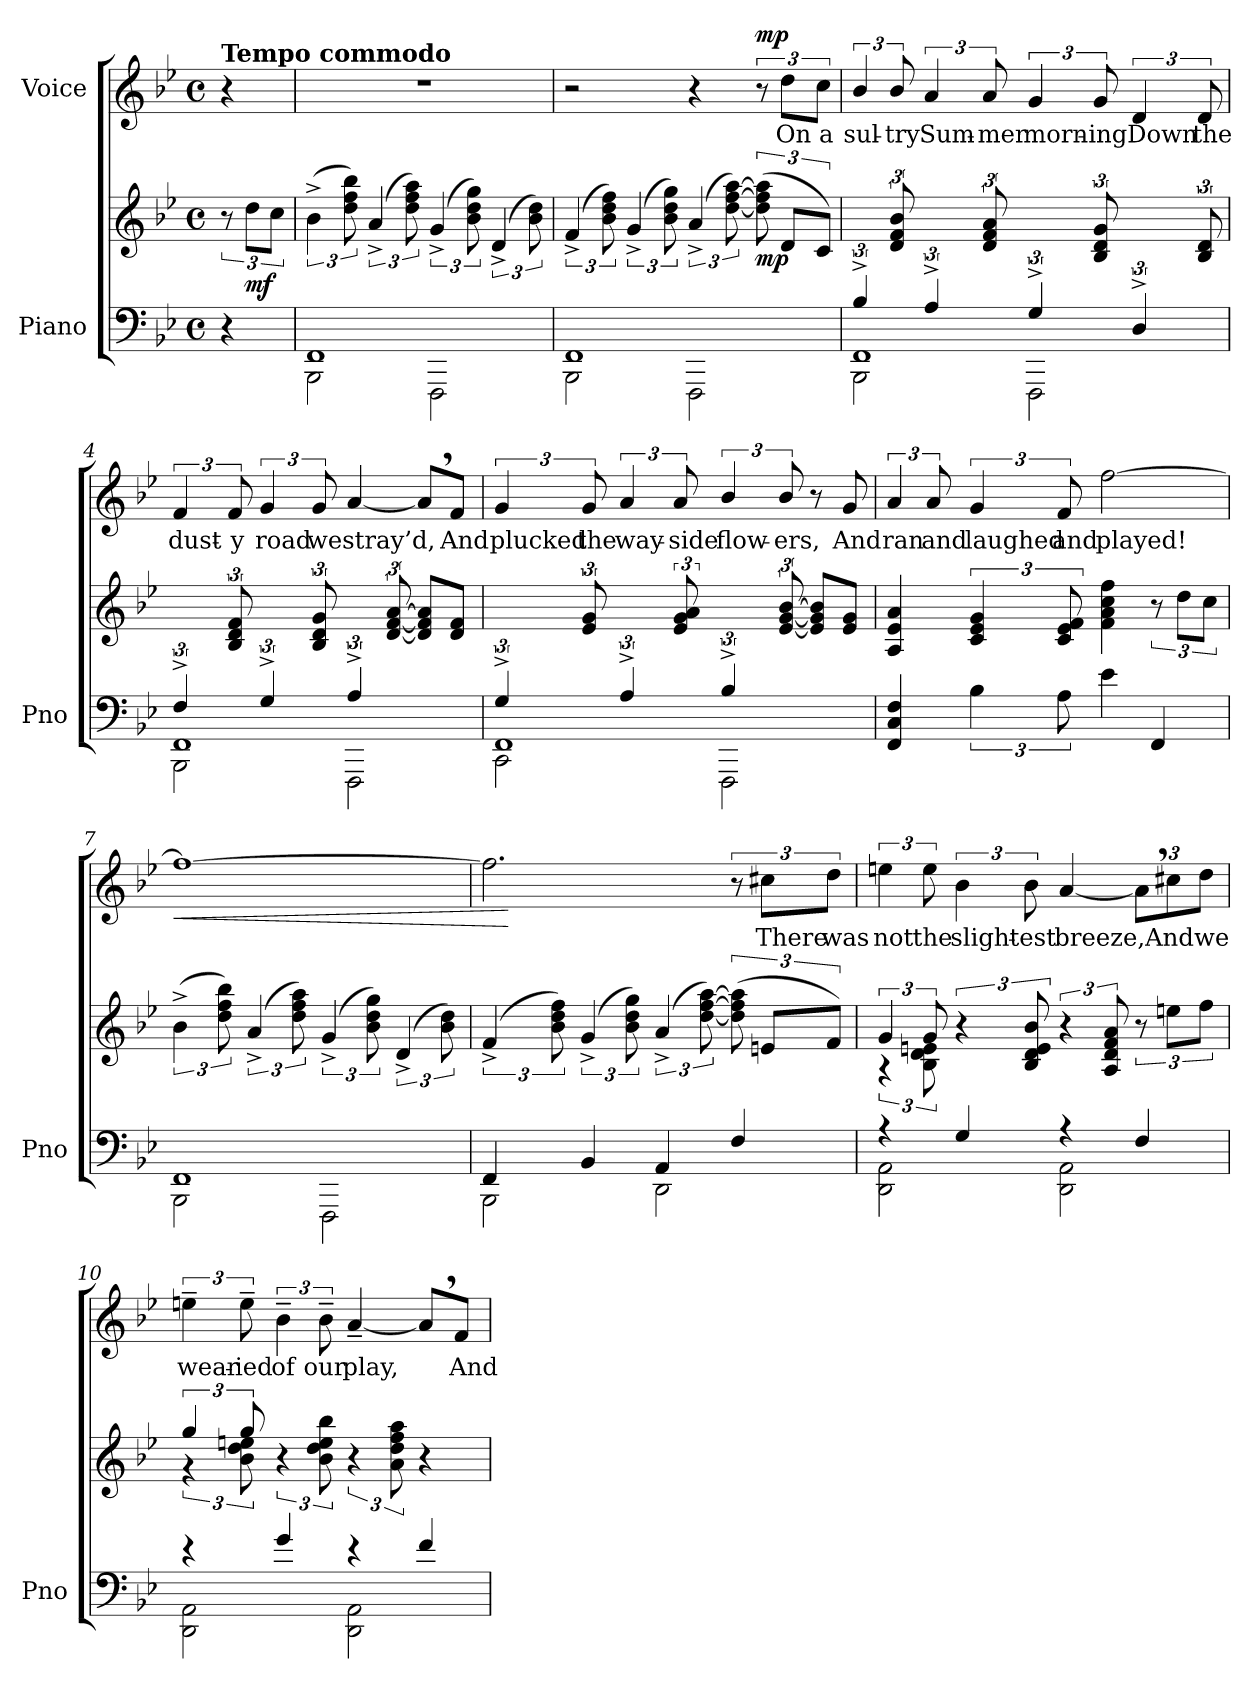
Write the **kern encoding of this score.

**kern	**kern	**dynam	**kern	**text	**dynam
*part2	*part2	*part2	*part1	*part1	*part1
*staff3	*staff2	*staff2/3	*staff1	*staff1	*staff1
*I"Piano	*	*	*I"Voice	*	*
*I'Pno	*	*	*	*	*
*clefF4	*clefG2	*	*clefG2	*	*
*k[b-e-]	*k[b-e-]	*	*k[b-e-]	*	*
*M4/4	*M4/4	*	*M4/4	*	*
*met(c)	*met(c)	*	*met(c)	*	*
=	=	=	=	=	=
!	!	!	!LO:TX:a:B:t=Tempo commodo	!	!
4r	12r	.	4r	.	.
!	!	!LO:DY:b	!	!	!
.	12dd\L	mf	.	.	.
.	12cc\J	.	.	.	.
=1	=1	=1	=1	=1	=1
*^	*	*	*	*	*
1FF	2BBB-\	(6b-^<\	.	1r	.	.
.	.	12dd\ 12ff\ 12bb-\)	.	.	.	.
.	.	(6a^/	.	.	.	.
.	.	12dd\ 12ff\ 12aa\)	.	.	.	.
.	2FFF\	(6g^/	.	.	.	.
.	.	12b-\ 12dd\ 12gg\)	.	.	.	.
.	.	(6d^/	.	.	.	.
.	.	12b-\ 12dd\)	.	.	.	.
=2	=2	=2	=2	=2	=2	=2
1FF	2BBB-\	(6f^/	.	2r	.	.
.	.	12b-\ 12dd\ 12ff\)	.	.	.	.
.	.	(6g^/	.	.	.	.
.	.	12b-\ 12dd\ 12gg\)	.	.	.	.
.	2FFF\	(6a^/	.	4r	.	.
.	.	[12dd\ [12ff\ [12aa\)	.	.	.	.
!	!	!	!LO:DY:b	!	!	!LO:DY:a
.	.	(12dd\] 12ff\] 12aa\]	mp	12r	.	mp
!	!	!	!	!	!LO:LY:b	!
.	.	12d/L	.	12dd\L	On	.
!	!	!	!	!	!LO:LY:b	!
.	.	12c/J)	.	12cc\J	a	.
!!LO:LB:g=z
=3	=3	=3	=3	=3	=3	=3
*	*^	*	*	*	*	*
!	!	!	!	!	!	!LO:LY:b	!
(6B-^>/	1FF	2BBB-\	6ryy	.	6b-/	sul-	.
!	!	!	!	!	!	!LO:LY:b	!
12ryy	.	.	12d/ 12f/ 12b-/)	.	12b-/	-try	.
!	!	!	!	!	!	!LO:LY:b	!
(6A^>/	.	.	6ryy	.	6a/	Sum-	.
!	!	!	!	!	!	!LO:LY:b	!
12ryy	.	.	12d/ 12f/ 12a/)	.	12a/	-mer	.
!	!	!	!	!	!	!LO:LY:b	!
(6G^>/	.	2FFF\	6ryy	.	6g/	morn-	.
!	!	!	!	!	!	!LO:LY:b	!
12ryy	.	.	12B-/ 12d/ 12g/)	.	12g/	-ing	.
!	!	!	!	!	!	!LO:LY:b	!
(6D^>/	.	.	6ryy	.	6d/	Down	.
!	!	!	!	!	!	!LO:LY:b	!
12ryy	.	.	12B-/ 12d/)	.	12d/	the	.
=4	=4	=4	=4	=4	=4	=4	=4
!	!	!	!	!	!	!LO:LY:b	!
(6F^>/	1FF	2BBB-\	6ryy	.	6f/	dust-	.
!	!	!	!	!	!	!LO:LY:b	!
12ryy	.	.	12B-/ 12d/ 12f/)	.	12f/	-y	.
!	!	!	!	!	!	!LO:LY:b	!
(6G^>/	.	.	6ryy	.	6g/	road	.
!	!	!	!	!	!	!LO:LY:b	!
12ryy	.	.	12B-/ 12d/ 12g/)	.	12g/	we	.
!	!	!	!	!	!	!LO:LY:b	!
(6A^>/	.	2FFF\	6ryy	.	[4a/	stray’d,	.
3ryy	.	.	[12d/ [>12f/ [12a/)	.	.	.	.
.	.	.	8d/] 8f/] 8a/]L	.	8a,/L]	.	.
!	!	!	!	!	!	!LO:LY:b	!
.	.	.	8d/ 8f/J	.	8f/J	And	.
!!LO:LB:g=z
=5	=5	=5	=5	=5	=5	=5	=5
!	!	!	!	!	!	!LO:LY:b	!
(6G^>/	1FF	2CC\	6ryy	.	6g/	plucked	.
!	!	!	!	!	!	!LO:LY:b	!
12ryy	.	.	12e-/ 12g/)	.	12g/	the	.
!	!	!	!	!	!	!LO:LY:b	!
(6A^>/	.	.	6ryy	.	6a/	way-	.
!	!	!	!	!	!	!LO:LY:b	!
12ryy	.	.	12e-/ 12g/ 12a/)	.	12a/	-side	.
!	!	!	!	!	!	!LO:LY:b	!
(6B-^>/	.	2FFF\	6ryy	.	6b-/	flow-	.
!	!	!	!	!	!	!LO:LY:b	!
3ryy	.	.	[12e-/ [>12g/ [12b-/)	.	12b-/	-ers,	.
.	.	.	8e-/] 8g/] 8b-/]L	.	8r	.	.
!	!	!	!	!	!	!LO:LY:b	!
.	.	.	8e-/ 8g/J	.	8g/	And	.
*v	*v	*v	*	*	*	*	*
=6	=6	=6	=6	=6	=6
!	!	!	!	!LO:LY:b	!
4FF/ 4C/ 4F/	4A/ 4e-/ 4a/	.	6a/	ran	.
!	!	!	!	!LO:LY:b	!
.	.	.	12a/	and	.
!	!	!	!	!LO:LY:b	!
6B-\	6c/ 6e-/ 6g/	.	6g/	laughed	.
!	!	!	!	!LO:LY:b	!
12A\	12c/ 12e-/ 12f/	.	12f/	and	.
!	!	!	!	!LO:LY:b	!
4e-\	4f\ 4a\ 4cc\ 4ff\	.	[2ff\	played!	.
4FF/	12r	.	.	.	.
.	12dd\L	.	.	.	.
.	12cc\J	.	.	.	.
!!LO:PB:g=z
=7	=7	=7	=7	=7	=7
*^	*	*	*	*	*
!	!	!	!	!	!	!LO:HP:b
1FF	2BBB-\	(6b-^<\	.	1ff_	.	<
.	.	12dd\ 12ff\ 12bb-\)	.	.	.	.
.	.	(6a^/	.	.	.	.
.	.	12dd\ 12ff\ 12aa\)	.	.	.	.
.	2FFF\	(6g^/	.	.	.	.
.	.	12b-\ 12dd\ 12gg\)	.	.	.	.
.	.	(6d^/	.	.	.	.
.	.	12b-\ 12dd\)	.	.	.	.
=8	=8	=8	=8	=8	=8	=8
*	*	*	*	*^	*	*
4FF/	2BBB-\	(6f^/	.	2.ff\]	16ryy	.	.
.	.	.	.	.	16ryy	.	[
.	.	.	.	.	8ryy	.	.
.	.	12b-\ 12dd\ 12ff\)	.	.	.	.	.
4BB-/	.	(6g^/	.	.	4ryy	.	.
.	.	12b-\ 12dd\ 12gg\)	.	.	.	.	.
4AA/	2DD\	(6a^/	.	.	2ryy	.	.
.	.	[12dd\ [12ff\ [12aa\)	.	.	.	.	.
4F/	.	(12dd\] 12ff\] 12aa\]	.	12r	.	.	.
!	!	!	!	!	!	!LO:LY:b	!
.	.	12en/L	.	12cc#X\L	.	There	.
!	!	!	!	!	!	!LO:LY:b	!
.	.	12f/J)	.	12dd\J	.	was	.
*	*	*	*	*v	*v	*	*
!!LO:LB:g=z
=9	=9	=9	=9	=9	=9	=9
*	*	*^	*	*	*	*
!	!	!	!	!	!	!LO:LY:b	!
4r	2DD\ 2AA\	6g/	6r	.	6een\	not	.
!	!	!	!	!	!	!LO:LY:b	!
.	.	12g/	12B-\ 12d\ 12en\	.	12ee\	the	.
!	!	!	!	!	!	!LO:LY:b	!
4G/	.	6r	2.ryy	.	6b-\	slight-	.
!	!	!	!	!	!	!LO:LY:b	!
.	.	12B-/ 12d/ 12e/ 12b-/	.	.	12b-\	-est	.
!	!	!	!	!	!	!LO:LY:b	!
4r	2DD\ 2AA\	6r	.	.	[4a/	breeze,	.
.	.	12A/ 12d/ 12f/ 12a/	.	.	.	.	.
4F/	.	12r	.	.	12a,\L]	.	.
!	!	!	!	!	!	!LO:LY:b	!
.	.	12een\L	.	.	12cc#X\	And	.
!	!	!	!	!	!	!LO:LY:b	!
.	.	12ff\J	.	.	12dd\J	we	.
=10	=10	=10	=10	=10	=10	=10	=10
!	!	!	!	!	!	!LO:LY:b	!
4r	2DD\ 2AA\	6gg/	6r	.	6een~\	wear-	.
!	!	!	!	!	!	!LO:LY:b	!
.	.	12gg/	12b-\ 12dd\ 12een\	.	12ee~\	-ied	.
!	!	!	!	!	!	!LO:LY:b	!
4g/	.	6r	2.ryy	.	6b-~\	of	.
!	!	!	!	!	!	!LO:LY:b	!
.	.	12b-\ 12dd\ 12ee\ 12bb-\	.	.	12b-~\	our	.
!	!	!	!	!	!	!LO:LY:b	!
4r	2DD\ 2AA\	6r	.	.	[4a~>/	play,	.
.	.	12a\ 12dd\ 12ff\ 12aa\	.	.	.	.	.
4f/	.	4r	.	.	8a,/L]	.	.
!	!	!	!	!	!	!LO:LY:b	!
.	.	.	.	.	8f/J	And	.
*v	*v	*	*	*	*	*	*
*	*v	*v	*	*	*	*
=	=	=	=	=	=
*-	*-	*-	*-	*-	*-
